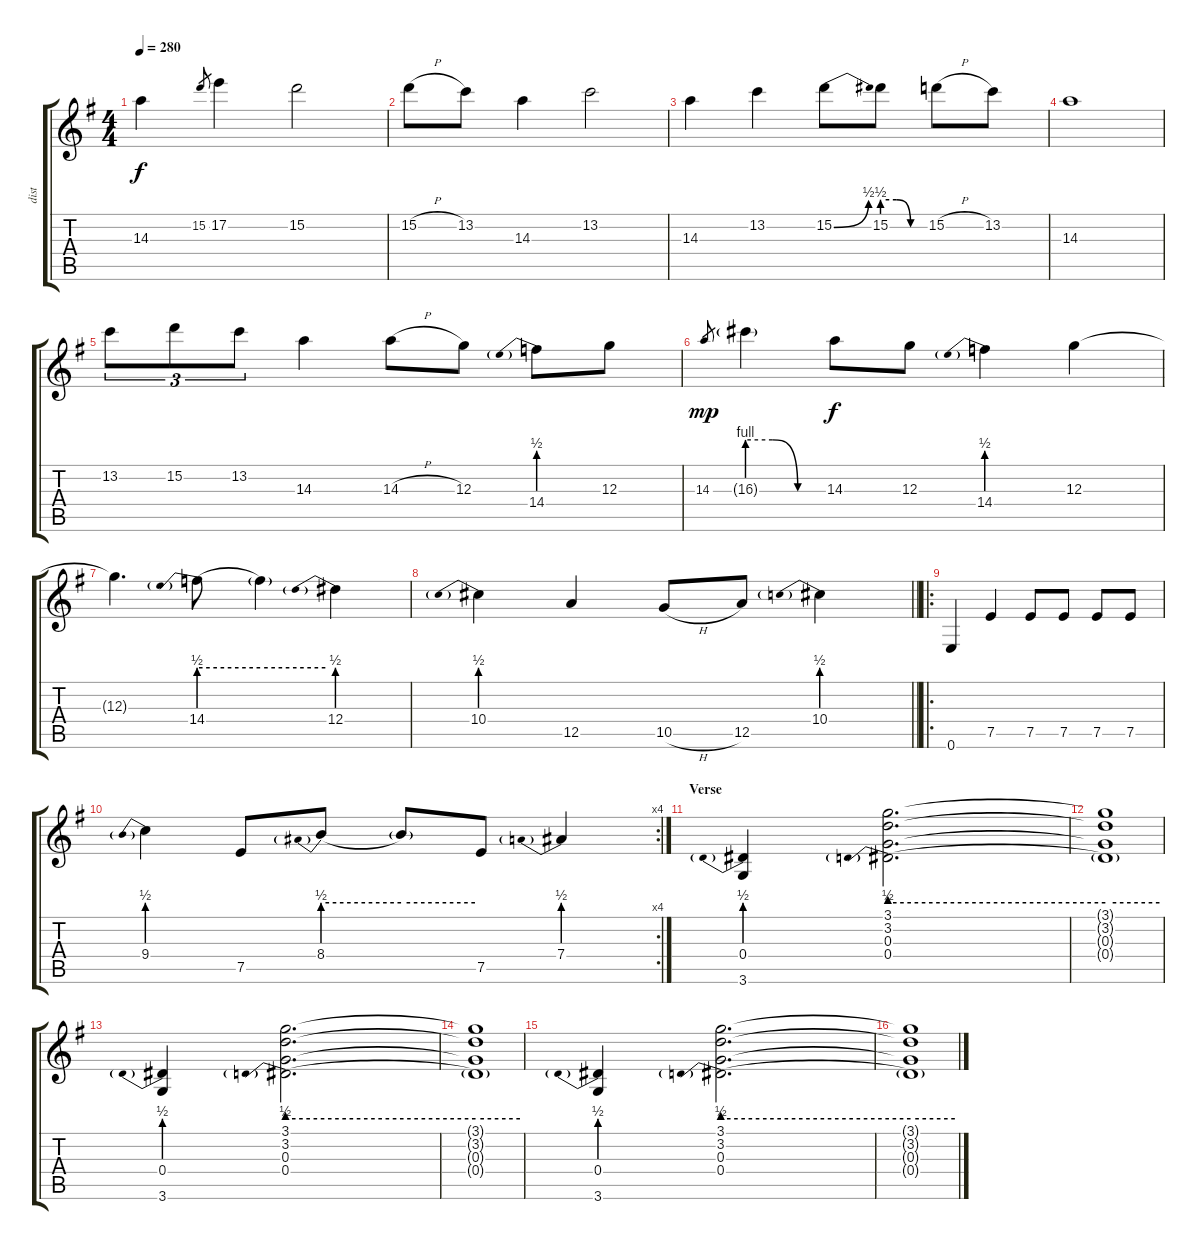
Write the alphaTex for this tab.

\track ("dist" "dist") {instrument distortionguitar}
\staff {score tabs}
\tuning (E4 B3 G3 D3 A2 E2) {hide}
\ts (4 4)
\tempo 280
\clef g2
\ks g
14.3.4{dy f} 15.2.8{gr} 17.2.4 15.2.2 |
15.2{h}.8 13.2.8 14.3.4 13.2.2 |
14.3.4 13.2.4 15.2{be (bend 0 0 60 2)}.8 15.2{be (custom 0 2 20 2 40 0 60 0)}.8 15.2{h}.8 13.2.8 |
14.3.1 |
13.2.8{tu (3 2)} 15.2.8{tu (3 2)} 13.2.8{tu (3 2)} 14.3.4 14.3{h}.8 12.3.8 14.4{be (prebend 0 2 60 2)}.8 12.3.8 |
14.3.8{gr dy mp} 16.3{be (custom 0 4 20 4 40 0 60 0) g}.4 14.3.8{dy f} 12.3.8 14.4{be (prebend 0 2 60 2)}.4 12.3.4 |
12.3{t}.4{d} 14.4{be (prebend 0 2 60 2)}.8 14.4{be (hold 0 2 60 2) t}.4 12.4{be (prebend 0 2 60 2)}.4 |
\barLineRight lightlight
10.4{be (prebend 0 2 60 2)}.4 12.5.4 10.5{h}.8 12.5.8 10.4{be (prebend 0 2 60 2)}.4 |
\ro
0.6.4 7.5.4 7.5.8 7.5.8 7.5.8 7.5.8 |
\rc 4
9.4{be (prebend 0 2 60 2)}.4 7.5.8 8.4{be (prebend 0 2 60 2)}.8 8.4{be (hold 0 2 60 2) t}.8 7.5.8 7.4{be (prebend 0 2 60 2)}.4 |
\section ("" "Verse")
(0.4{be (prebend 0 2 60 2)} 3.6).4 (3.1 3.2 0.3 0.4{be (prebend 0 2 60 2)}).2{d} |
(3.1{t} 3.2{t} 0.3{t} 0.4{be (hold 0 2 60 2) t}).1 |
(0.4{be (prebend 0 2 60 2)} 3.6).4 (3.1 3.2 0.3 0.4{be (prebend 0 2 60 2)}).2{d} |
(3.1{t} 3.2{t} 0.3{t} 0.4{be (hold 0 2 60 2) t}).1 |
(0.4{be (prebend 0 2 60 2)} 3.6).4 (3.1 3.2 0.3 0.4{be (prebend 0 2 60 2)}).2{d} |
(3.1{t} 3.2{t} 0.3{t} 0.4{be (hold 0 2 60 2) t}).1
